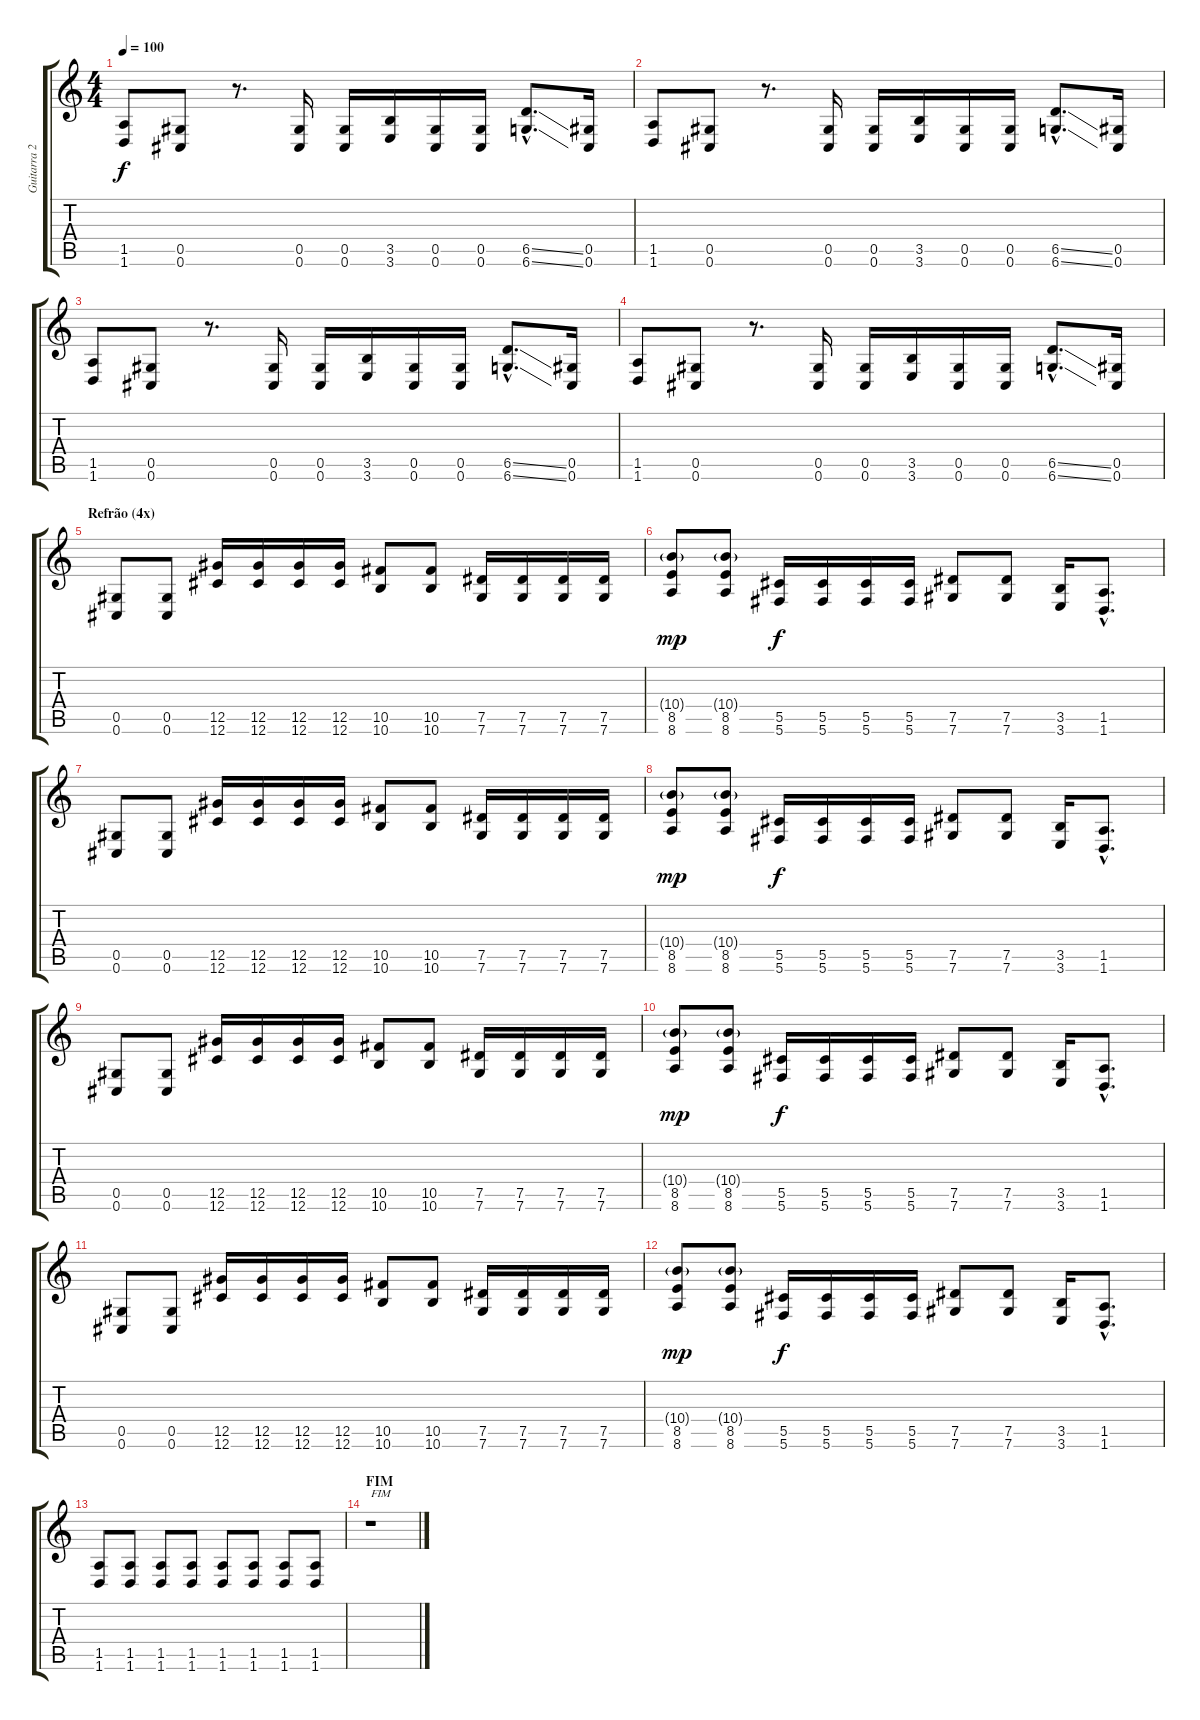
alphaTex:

\track ("Guitarra 2" "Guitarra 2") {instrument distortionguitar}
\staff {score tabs}
\tuning (Eb4 Bb3 Gb3 Db3 Ab2 Db2) {hide}
\ts (4 4)
\tempo 100
\clef g2
\ks c
(1.5 1.6).8{dy f volume 14} (0.5 0.6).8 r.8{d} (0.5 0.6).16 (0.5 0.6).16 (3.5 3.6).16 (0.5 0.6).16 (0.5 0.6).16 (6.5{ss hac} 6.6{ss hac}).8{d} (0.5 0.6).16{volume 0} |
(1.5 1.6).8{volume 14} (0.5 0.6).8 r.8{d} (0.5 0.6).16 (0.5 0.6).16 (3.5 3.6).16 (0.5 0.6).16 (0.5 0.6).16 (6.5{ss hac} 6.6{ss hac}).8{d} (0.5 0.6).16{volume 0} |
(1.5 1.6).8{volume 14} (0.5 0.6).8 r.8{d} (0.5 0.6).16 (0.5 0.6).16 (3.5 3.6).16 (0.5 0.6).16 (0.5 0.6).16 (6.5{ss hac} 6.6{ss hac}).8{d} (0.5 0.6).16{volume 0} |
(1.5 1.6).8{volume 14} (0.5 0.6).8 r.8{d} (0.5 0.6).16 (0.5 0.6).16 (3.5 3.6).16 (0.5 0.6).16 (0.5 0.6).16 (6.5{ss hac} 6.6{ss hac}).8{d} (0.5 0.6).16{volume 0} |
\section ("" "Refrão (4x)")
(0.5 0.6).8{volume 14} (0.5 0.6).8 (12.5 12.6).16 (12.5 12.6).16 (12.5 12.6).16 (12.5 12.6).16 (10.5 10.6).8 (10.5 10.6).8 (7.5 7.6).16 (7.5 7.6).16 (7.5 7.6).16 (7.5 7.6).16 |
(10.4{g} 8.5 8.6).8{dy mp} (10.4{g} 8.5 8.6).8 (5.5 5.6).16{dy f} (5.5 5.6).16 (5.5 5.6).16 (5.5 5.6).16 (7.5 7.6).8 (7.5 7.6).8 (3.5 3.6).16 (1.5{hac} 1.6{hac}).8{d} |
(0.5 0.6).8 (0.5 0.6).8 (12.5 12.6).16 (12.5 12.6).16 (12.5 12.6).16 (12.5 12.6).16 (10.5 10.6).8 (10.5 10.6).8 (7.5 7.6).16 (7.5 7.6).16 (7.5 7.6).16 (7.5 7.6).16 |
(10.4{g} 8.5 8.6).8{dy mp} (10.4{g} 8.5 8.6).8 (5.5 5.6).16{dy f} (5.5 5.6).16 (5.5 5.6).16 (5.5 5.6).16 (7.5 7.6).8 (7.5 7.6).8 (3.5 3.6).16 (1.5{hac} 1.6{hac}).8{d} |
(0.5 0.6).8 (0.5 0.6).8 (12.5 12.6).16 (12.5 12.6).16 (12.5 12.6).16 (12.5 12.6).16 (10.5 10.6).8 (10.5 10.6).8 (7.5 7.6).16 (7.5 7.6).16 (7.5 7.6).16 (7.5 7.6).16 |
(10.4{g} 8.5 8.6).8{dy mp} (10.4{g} 8.5 8.6).8 (5.5 5.6).16{dy f} (5.5 5.6).16 (5.5 5.6).16 (5.5 5.6).16 (7.5 7.6).8 (7.5 7.6).8 (3.5 3.6).16 (1.5{hac} 1.6{hac}).8{d} |
(0.5 0.6).8 (0.5 0.6).8 (12.5 12.6).16 (12.5 12.6).16 (12.5 12.6).16 (12.5 12.6).16 (10.5 10.6).8 (10.5 10.6).8 (7.5 7.6).16 (7.5 7.6).16 (7.5 7.6).16 (7.5 7.6).16 |
(10.4{g} 8.5 8.6).8{dy mp} (10.4{g} 8.5 8.6).8 (5.5 5.6).16{dy f} (5.5 5.6).16 (5.5 5.6).16 (5.5 5.6).16 (7.5 7.6).8 (7.5 7.6).8 (3.5 3.6).16 (1.5{hac} 1.6{hac}).8{d} |
(1.5 1.6).8 (1.5 1.6).8 (1.5 1.6).8 (1.5 1.6).8 (1.5 1.6).8 (1.5 1.6).8 (1.5 1.6).8 (1.5 1.6).8 |
\section ("" "FIM")
r.1{txt "FIM"}
